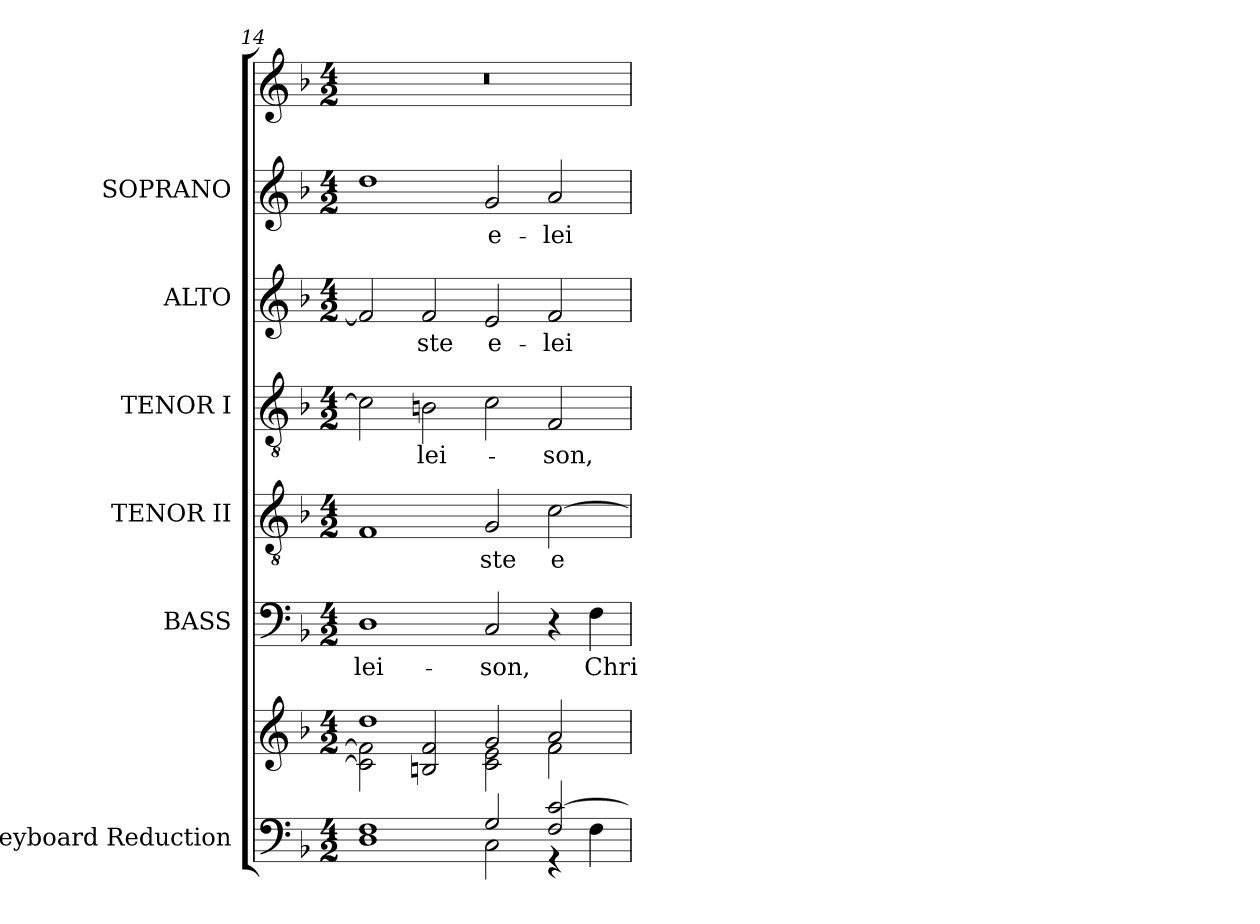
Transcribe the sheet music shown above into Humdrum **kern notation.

**kern	**kern	**kern	**text	**kern	**text	**kern	**text	**kern	**text	**kern	**text	**kern
*part7	*part7	*part6	*part6	*part5	*part5	*part4	*part4	*part3	*part3	*part2	*part2	*part1
*staff8	*staff7	*staff6	*staff6	*staff5	*staff5	*staff4	*staff4	*staff3	*staff3	*staff2	*staff2	*staff1
*I"Keyboard Reduction	*	*I"BASS	*	*I"TENOR II	*	*I"TENOR I	*	*I"ALTO	*	*I"SOPRANO	*	*
*I'Reduc.	*	*I'B.	*	*I'T. II	*	*I'T. I	*	*I'A.	*	*I'S.	*	*
*clefF4	*clefG2	*clefF4	*	*clefGv2	*	*clefGv2	*	*clefG2	*	*clefG2	*	*clefG2
*	*	*	*	*ITrd7c12	*	*ITrd7c12	*	*	*	*	*	*
*k[b-]	*k[b-]	*k[b-]	*	*k[b-]	*	*k[b-]	*	*k[b-]	*	*k[b-]	*	*k[b-]
*F:	*F:	*F:	*	*F:	*	*F:	*	*F:	*	*F:	*	*F:
*M4/2	*M4/2	*M4/2	*	*M4/2	*	*M4/2	*	*M4/2	*	*M4/2	*	*M4/2
=14	=14	=14	=14	=14	=14	=14	=14	=14	=14	=14	=14	=14
*^	*^	*	*	*	*	*	*	*	*	*	*	*
!	!	!	!	!	!LO:LY:b:color=#000000	!	!	!	!	!	!	!	!	!LO:N:vis=1
1Fi	1Di	1ddi	2ci\] 2fi]	1Di	-lei-	1FFi	.	2Ci\]	.	2fi/]	.	1ddi	.	0r
!	!	!	!	!	!	!	!	!	!LO:LY:b:color=#000000	!	!	!	!	!
!	!	!	!	!	!	!	!	!	!	!	!LO:LY:b:color=#000000	!	!	!
.	.	.	2Bni/ 2fi	.	.	.	.	2BBni\	-lei-	2fi/	-ste	.	.	.
!	!	!	!	!	!LO:LY:b:color=#000000	!	!	!	!	!	!	!	!	!
!	!	!	!	!	!	!	!LO:LY:b:color=#000000	!	!	!	!	!	!	!
!	!	!	!	!	!	!	!	!	!	!	!LO:LY:b:color=#000000	!	!	!
!	!	!	!	!	!	!	!	!	!	!	!	!	!LO:LY:b:color=#000000	!
2Gi/	2Ci\	2gi/	2ci\ 2ei	2Ci/	-son,	2GGi/	-ste	2Ci\	.	2ei/	e-	2gi/	e-	.
!	!	!	!	!	!	!	!LO:LY:b:color=#000000	!	!	!	!	!	!	!
!	!	!	!	!	!	!	!	!	!LO:LY:b:color=#000000	!	!	!	!	!
!	!	!	!	!	!	!	!	!	!	!	!LO:LY:b:color=#000000	!	!	!
!	!	!	!	!	!	!	!	!	!	!	!	!	!LO:LY:b:color=#000000	!
2Fi/ [2ci	4r	2ai/	2fi\	4r	.	[2Ci\	e-	2FFi/	-son,	2fi/	-lei-	2ai/	-lei-	.
!	!	!	!	!	!LO:LY:b:color=#000000	!	!	!	!	!	!	!	!	!
.	4Fi\	.	.	4Fi\	Chri-	.	.	.	.	.	.	.	.	.
*v	*v	*	*	*	*	*	*	*	*	*	*	*	*	*
*	*v	*v	*	*	*	*	*	*	*	*	*	*	*
=	=	=	=	=	=	=	=	=	=	=	=	=
*-	*-	*-	*-	*-	*-	*-	*-	*-	*-	*-	*-	*-
